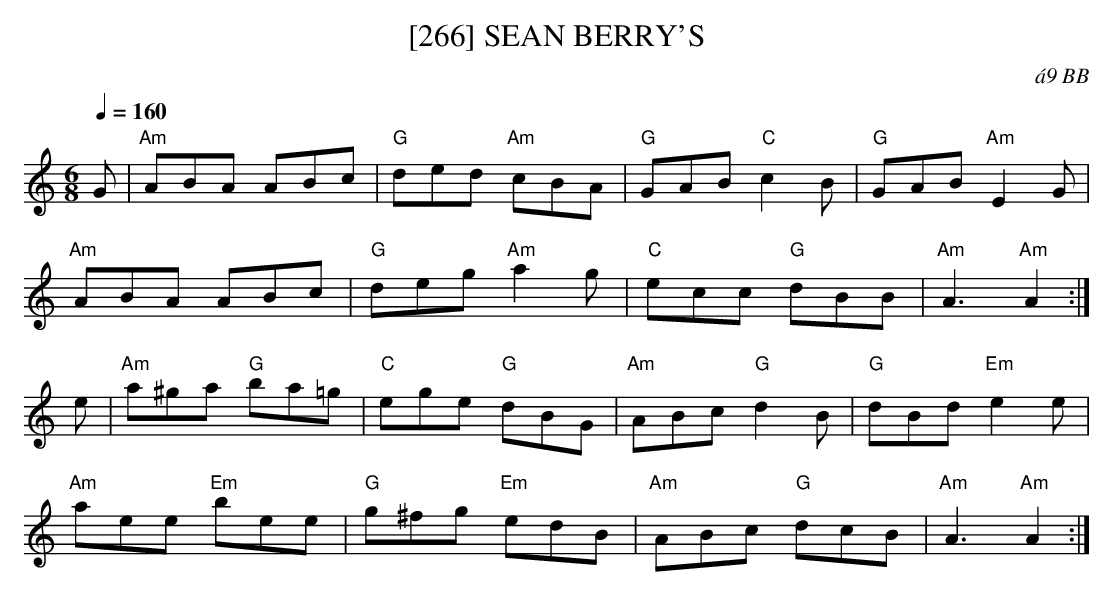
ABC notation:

X:1
T:[266] SEAN BERRY'S
C:\'a9 BB
Q:1/4=160
M:6/8
L:1/8
K:Am
G|"Am"ABA ABc|"G"ded "Am"cBA|"G"GAB "C"c2 B|"G"GAB "Am"E2 G|
"Am"ABA ABc|"G"deg "Am"a2 g|"C"ecc "G"dBB|"Am"A3 "Am"A2 :|
e|"Am"a^ga "G"ba=g|"C"ege "G"dBG|"Am"ABc "G"d2 B|"G"dBd "Em"e2 e|
"Am"aee "Em"bee|"G"g^fg "Em"edB|"Am"ABc "G"dcB|"Am"A3 "Am"A2 :|
